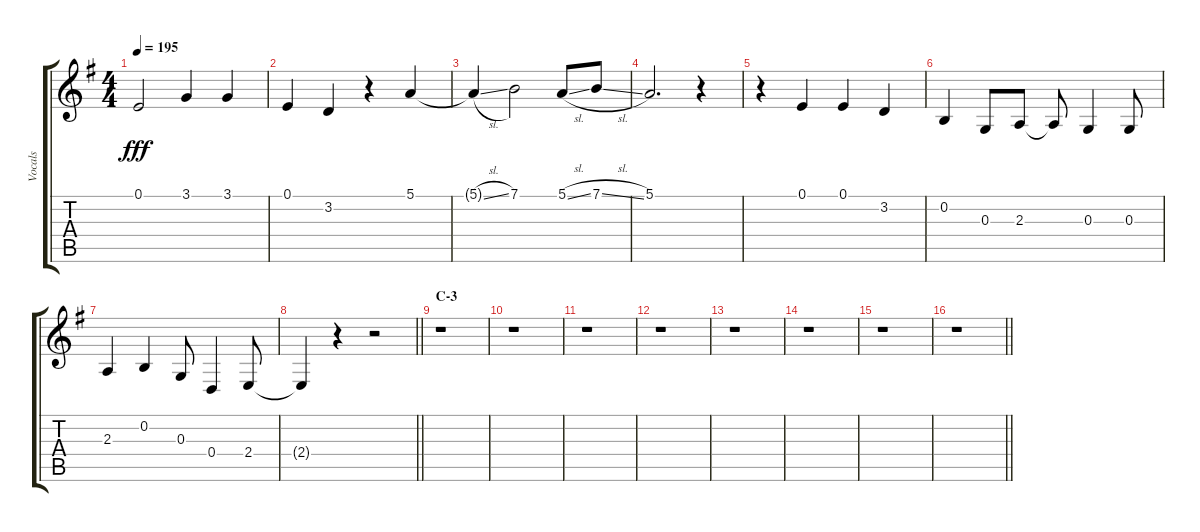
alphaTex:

\track ("Vocals" "Vocals") {instrument voiceoohs}
\staff {score tabs}
\tuning (E4 B3 G3 D3 A2 E2) {hide}
\ts (4 4)
\tempo 195
\clef g2
\ks g
0.1.2{dy fff} 3.1.4 3.1.4 |
0.1.4 3.2.4 r.4 5.1.4 |
5.1{sl t}.4 7.1.2 5.1{sl}.8 7.1{sl}.8 |
5.1.2{d} r.4 |
r.4 0.1.4 0.1.4 3.2.4 |
0.2.4 0.3.8 2.3.8 2.3{t}.8 0.3.4 0.3.8 |
2.3.4 0.2.4 0.3.8 0.4.4 2.4.8 |
\barLineRight lightlight
2.4{t}.4 r.4 r.2 |
\section ("" "C-3")
r.1 |
r.1 |
r.1 |
r.1 |
r.1 |
r.1 |
r.1 |
\barLineRight lightlight
r.1
